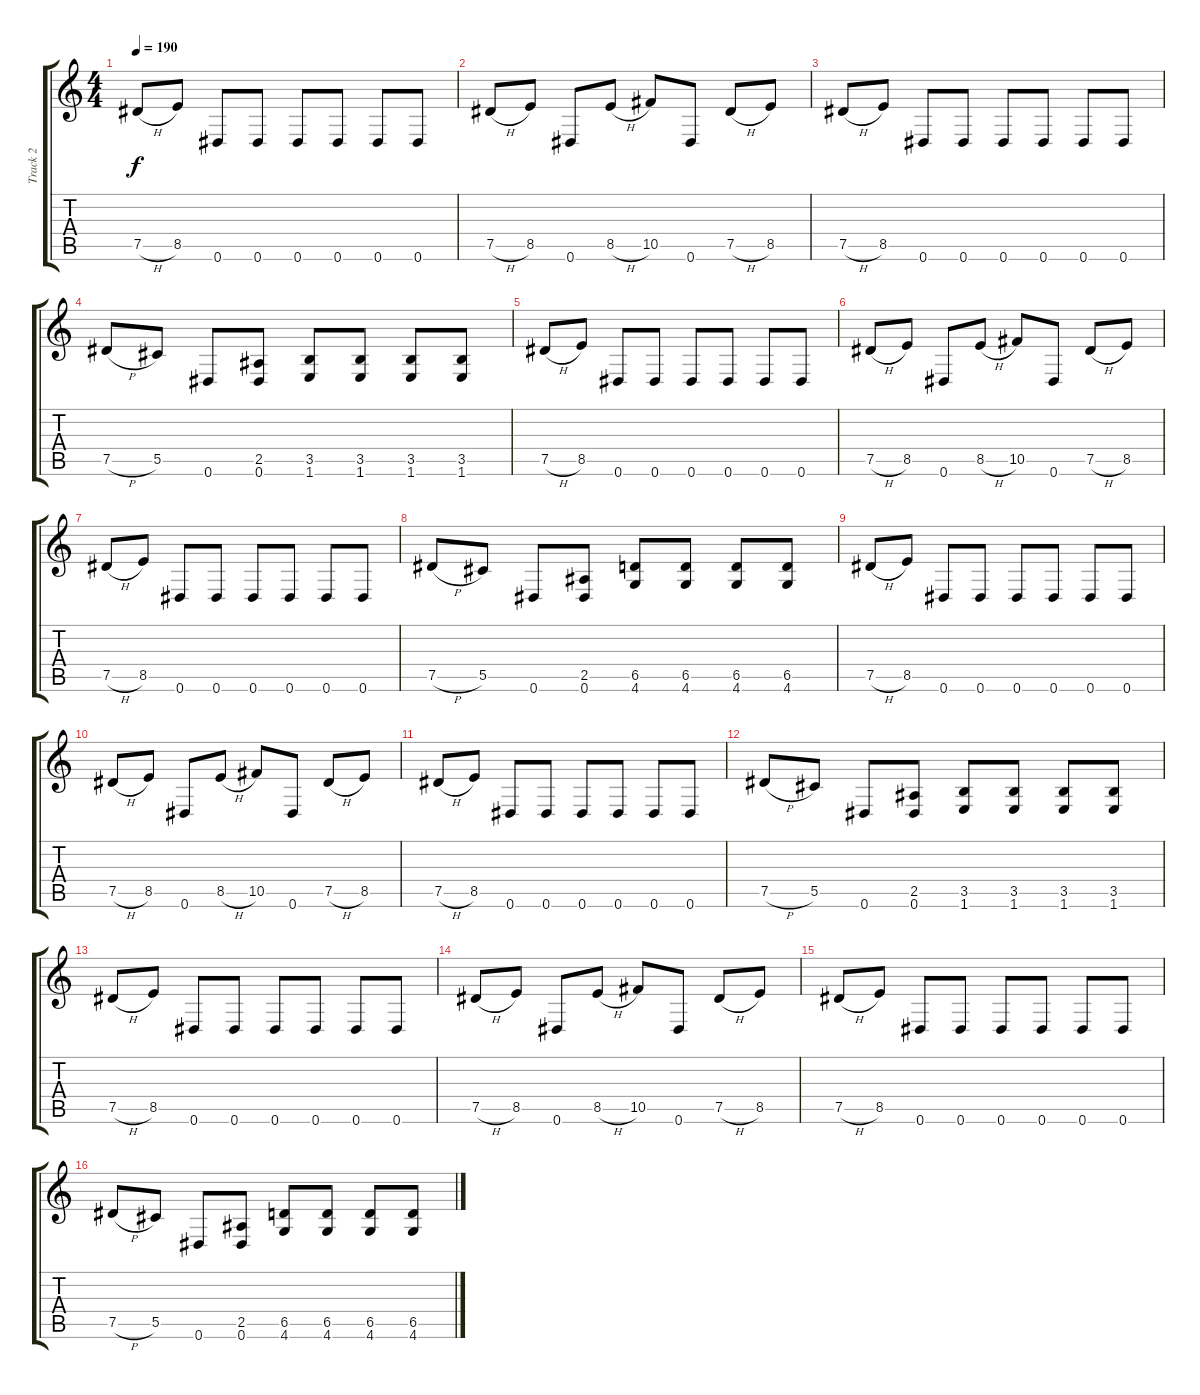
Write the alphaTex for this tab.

\track ("Track 2" "Track 2") {instrument distortionguitar}
\staff {score tabs}
\tuning (Eb4 Bb3 Gb3 Db3 Ab2 Eb2) {hide}
\ts (4 4)
\tempo 190
\clef g2
\ks c
7.5{h}.8{dy f} 8.5.8 0.6.8 0.6.8 0.6.8 0.6.8 0.6.8 0.6.8 |
7.5{h}.8 8.5.8 0.6.8 8.5{h}.8 10.5.8 0.6.8 7.5{h}.8 8.5.8 |
7.5{h}.8 8.5.8 0.6.8 0.6.8 0.6.8 0.6.8 0.6.8 0.6.8 |
7.5{h}.8 5.5.8 0.6.8 (2.5 0.6).8 (3.5 1.6).8 (3.5 1.6).8 (3.5 1.6).8 (3.5 1.6).8 |
7.5{h}.8 8.5.8 0.6.8 0.6.8 0.6.8 0.6.8 0.6.8 0.6.8 |
7.5{h}.8 8.5.8 0.6.8 8.5{h}.8 10.5.8 0.6.8 7.5{h}.8 8.5.8 |
7.5{h}.8 8.5.8 0.6.8 0.6.8 0.6.8 0.6.8 0.6.8 0.6.8 |
7.5{h}.8 5.5.8 0.6.8 (2.5 0.6).8 (6.5 4.6).8 (6.5 4.6).8 (6.5 4.6).8 (6.5 4.6).8 |
7.5{h}.8 8.5.8 0.6.8 0.6.8 0.6.8 0.6.8 0.6.8 0.6.8 |
7.5{h}.8 8.5.8 0.6.8 8.5{h}.8 10.5.8 0.6.8 7.5{h}.8 8.5.8 |
7.5{h}.8 8.5.8 0.6.8 0.6.8 0.6.8 0.6.8 0.6.8 0.6.8 |
7.5{h}.8 5.5.8 0.6.8 (2.5 0.6).8 (3.5 1.6).8 (3.5 1.6).8 (3.5 1.6).8 (3.5 1.6).8 |
7.5{h}.8 8.5.8 0.6.8 0.6.8 0.6.8 0.6.8 0.6.8 0.6.8 |
7.5{h}.8 8.5.8 0.6.8 8.5{h}.8 10.5.8 0.6.8 7.5{h}.8 8.5.8 |
7.5{h}.8 8.5.8 0.6.8 0.6.8 0.6.8 0.6.8 0.6.8 0.6.8 |
7.5{h}.8 5.5.8 0.6.8 (2.5 0.6).8 (6.5 4.6).8 (6.5 4.6).8 (6.5 4.6).8 (6.5 4.6).8
